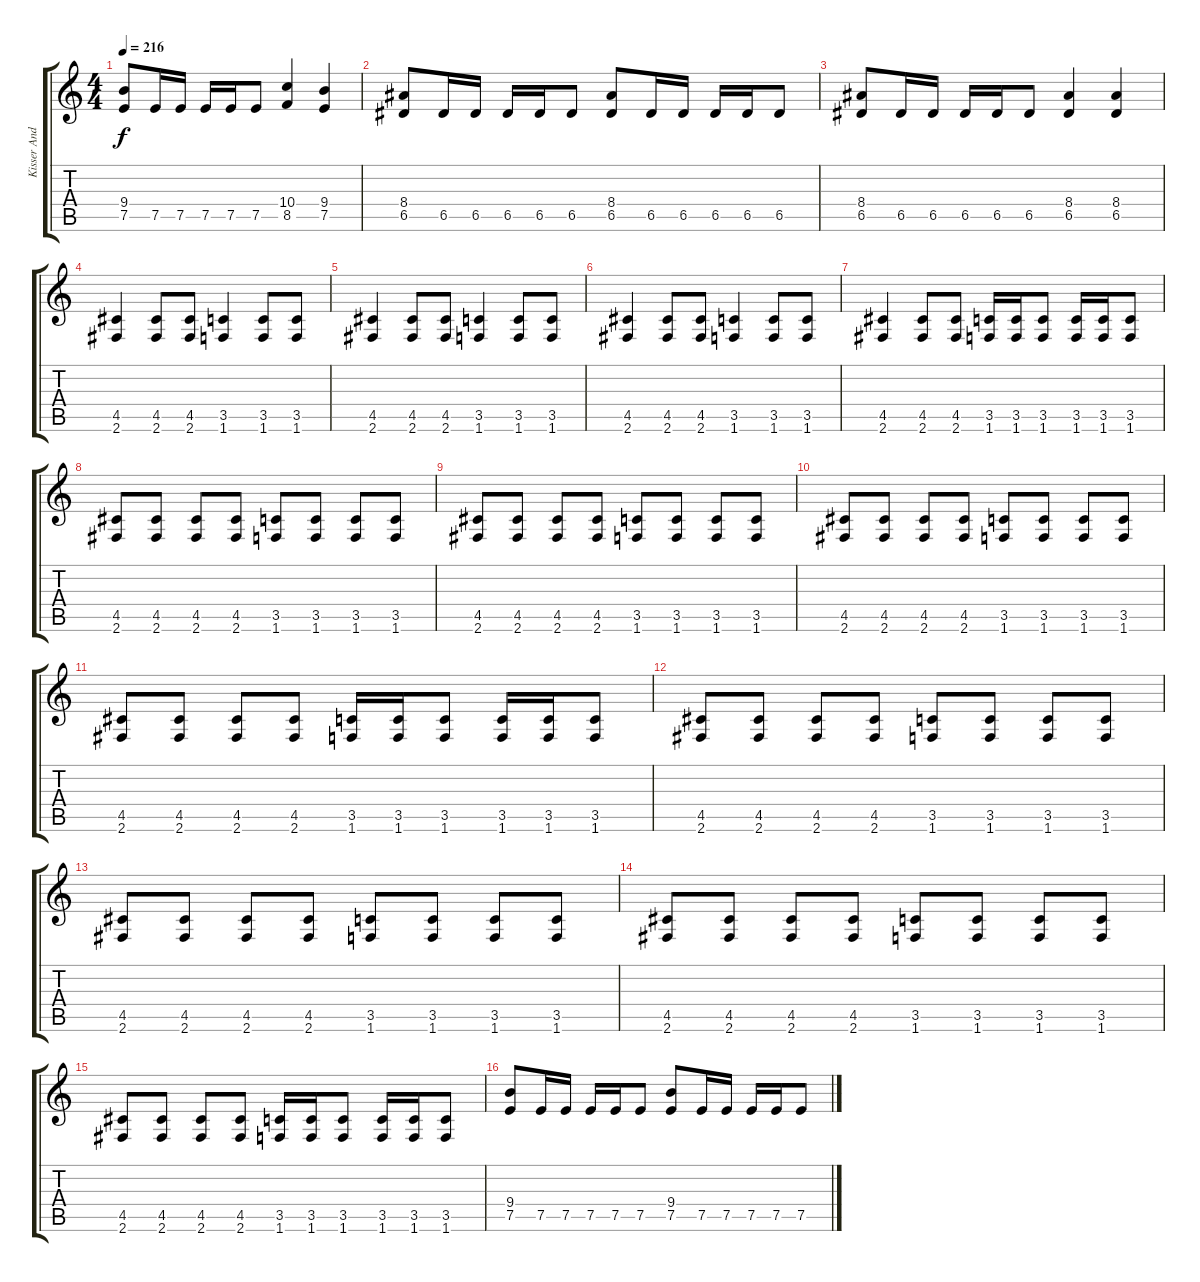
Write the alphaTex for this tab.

\track ("Kisser Andreas" "Kisser And") {instrument distortionguitar}
\staff {score tabs}
\tuning (E4 B3 G3 D3 A2 E2) {hide}
\ts (4 4)
\tempo 216
\clef g2
\ks c
(9.4 7.5).8{dy f} 7.5.16 7.5.16 7.5.16 7.5.16 7.5.8 (10.4 8.5).4 (9.4 7.5).4 |
(8.4 6.5).8 6.5.16 6.5.16 6.5.16 6.5.16 6.5.8 (8.4 6.5).8 6.5.16 6.5.16 6.5.16 6.5.16 6.5.8 |
(8.4 6.5).8 6.5.16 6.5.16 6.5.16 6.5.16 6.5.8 (8.4 6.5).4 (8.4 6.5).4 |
(4.5 2.6).4 (4.5 2.6).8 (4.5 2.6).8 (3.5 1.6).4 (3.5 1.6).8 (3.5 1.6).8 |
(4.5 2.6).4 (4.5 2.6).8 (4.5 2.6).8 (3.5 1.6).4 (3.5 1.6).8 (3.5 1.6).8 |
(4.5 2.6).4 (4.5 2.6).8 (4.5 2.6).8 (3.5 1.6).4 (3.5 1.6).8 (3.5 1.6).8 |
(4.5 2.6).4 (4.5 2.6).8 (4.5 2.6).8 (3.5 1.6).16 (3.5 1.6).16 (3.5 1.6).8 (3.5 1.6).16 (3.5 1.6).16 (3.5 1.6).8 |
(4.5 2.6).8 (4.5 2.6).8 (4.5 2.6).8 (4.5 2.6).8 (3.5 1.6).8 (3.5 1.6).8 (3.5 1.6).8 (3.5 1.6).8 |
(4.5 2.6).8 (4.5 2.6).8 (4.5 2.6).8 (4.5 2.6).8 (3.5 1.6).8 (3.5 1.6).8 (3.5 1.6).8 (3.5 1.6).8 |
(4.5 2.6).8 (4.5 2.6).8 (4.5 2.6).8 (4.5 2.6).8 (3.5 1.6).8 (3.5 1.6).8 (3.5 1.6).8 (3.5 1.6).8 |
(4.5 2.6).8 (4.5 2.6).8 (4.5 2.6).8 (4.5 2.6).8 (3.5 1.6).16 (3.5 1.6).16 (3.5 1.6).8 (3.5 1.6).16 (3.5 1.6).16 (3.5 1.6).8 |
(4.5 2.6).8 (4.5 2.6).8 (4.5 2.6).8 (4.5 2.6).8 (3.5 1.6).8 (3.5 1.6).8 (3.5 1.6).8 (3.5 1.6).8 |
(4.5 2.6).8 (4.5 2.6).8 (4.5 2.6).8 (4.5 2.6).8 (3.5 1.6).8 (3.5 1.6).8 (3.5 1.6).8 (3.5 1.6).8 |
(4.5 2.6).8 (4.5 2.6).8 (4.5 2.6).8 (4.5 2.6).8 (3.5 1.6).8 (3.5 1.6).8 (3.5 1.6).8 (3.5 1.6).8 |
(4.5 2.6).8 (4.5 2.6).8 (4.5 2.6).8 (4.5 2.6).8 (3.5 1.6).16 (3.5 1.6).16 (3.5 1.6).8 (3.5 1.6).16 (3.5 1.6).16 (3.5 1.6).8 |
(9.4 7.5).8 7.5.16 7.5.16 7.5.16 7.5.16 7.5.8 (9.4 7.5).8 7.5.16 7.5.16 7.5.16 7.5.16 7.5.8
